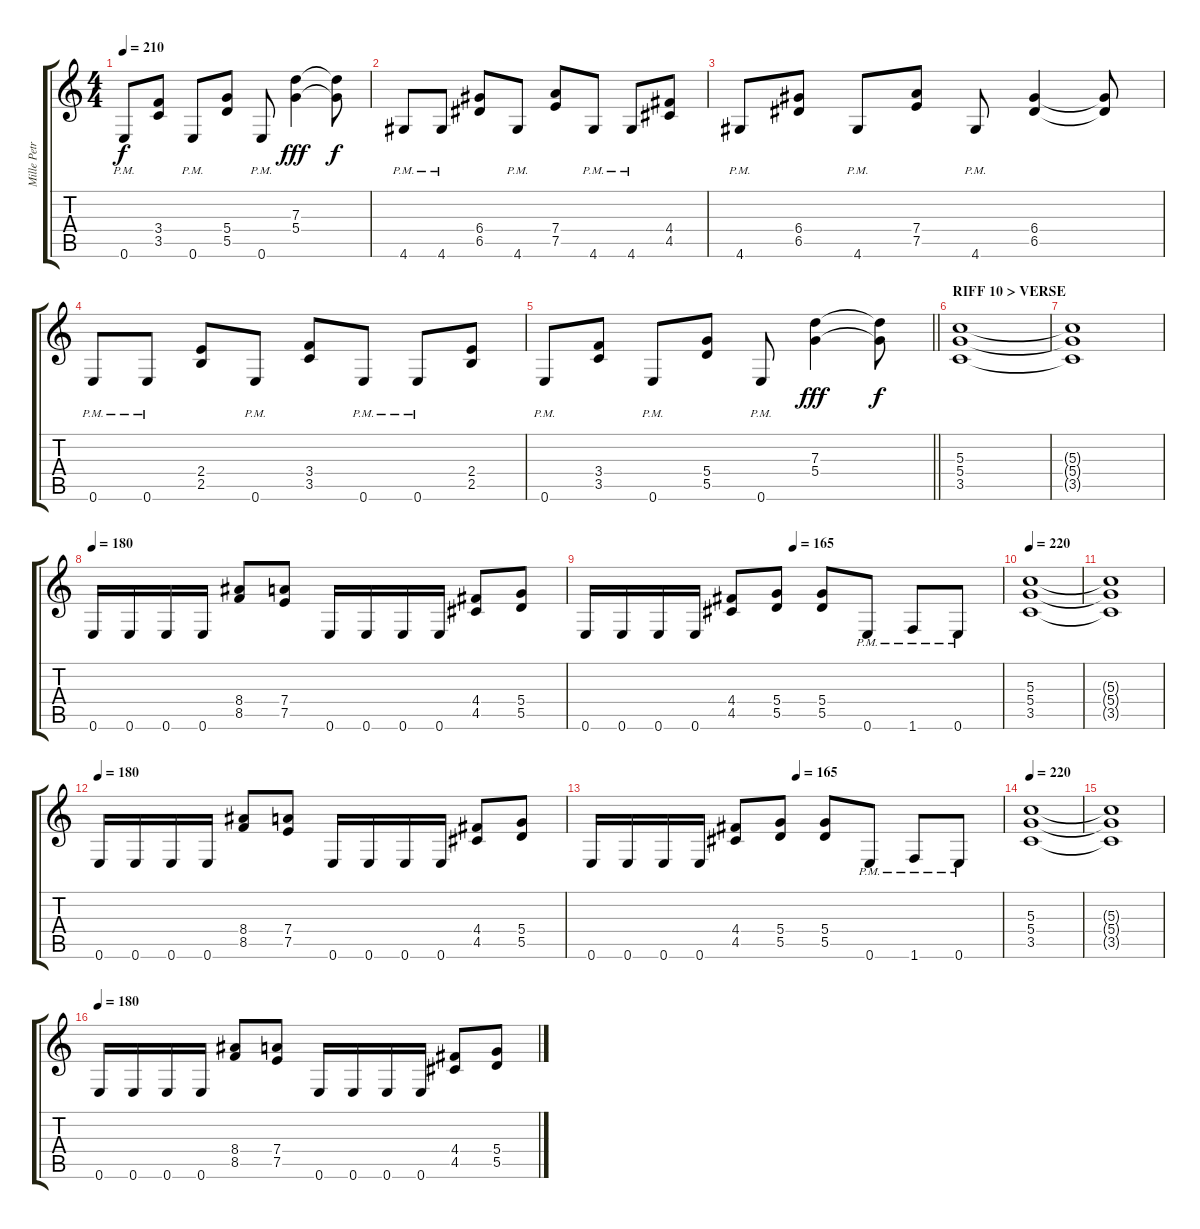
\track ("Mille Petrozza" "Mille Petr") {instrument distortionguitar}
\staff {score tabs}
\tuning (E4 B3 G3 D3 A2 E2) {hide}
\ts (4 4)
\tempo 210
\clef g2
\ks c
0.6{pm}.8{dy f} (3.4 3.5).8 0.6{pm}.8 (5.4 5.5).8 0.6{pm}.8 (7.3 5.4).4{dy fff} (7.3{t} 5.4{t}).8{dy f} |
4.6{pm}.8 4.6{pm}.8 (6.4 6.5).8 4.6{pm}.8 (7.4 7.5).8 4.6{pm}.8 4.6{pm}.8 (4.4 4.5).8 |
4.6{pm}.8 (6.4 6.5).8 4.6{pm}.8 (7.4 7.5).8 4.6{pm}.8 (6.4 6.5).4 (6.4{t} 6.5{t}).8 |
0.6{pm}.8 0.6{pm}.8 (2.4 2.5).8 0.6{pm}.8 (3.4 3.5).8 0.6{pm}.8 0.6{pm}.8 (2.4 2.5).8 |
\barLineRight lightlight
0.6{pm}.8 (3.4 3.5).8 0.6{pm}.8 (5.4 5.5).8 0.6{pm}.8 (7.3 5.4).4{dy fff} (7.3{t} 5.4{t}).8{dy f} |
\section ("" "RIFF 10 > VERSE")
(5.3 5.4 3.5).1 |
(5.3{t} 5.4{t} 3.5{t}).1 |
\tempo 180
0.6.16 0.6.16 0.6.16 0.6.16 (8.4 8.5).8 (7.4 7.5).8 0.6.16 0.6.16 0.6.16 0.6.16 (4.4 4.5).8 (5.4 5.5).8 |
\tempo (165 0.5)
0.6.16 0.6.16 0.6.16 0.6.16 (4.4 4.5).8 (5.4 5.5).8 (5.4 5.5).8 0.6{pm}.8 1.6{pm}.8 0.6{pm}.8 |
\tempo 220
(5.3 5.4 3.5).1 |
(5.3{t} 5.4{t} 3.5{t}).1 |
\tempo 180
0.6.16 0.6.16 0.6.16 0.6.16 (8.4 8.5).8 (7.4 7.5).8 0.6.16 0.6.16 0.6.16 0.6.16 (4.4 4.5).8 (5.4 5.5).8 |
\tempo (165 0.5)
0.6.16 0.6.16 0.6.16 0.6.16 (4.4 4.5).8 (5.4 5.5).8 (5.4 5.5).8 0.6{pm}.8 1.6{pm}.8 0.6{pm}.8 |
\tempo 220
(5.3 5.4 3.5).1 |
(5.3{t} 5.4{t} 3.5{t}).1 |
\tempo 180
0.6.16 0.6.16 0.6.16 0.6.16 (8.4 8.5).8 (7.4 7.5).8 0.6.16 0.6.16 0.6.16 0.6.16 (4.4 4.5).8 (5.4 5.5).8
